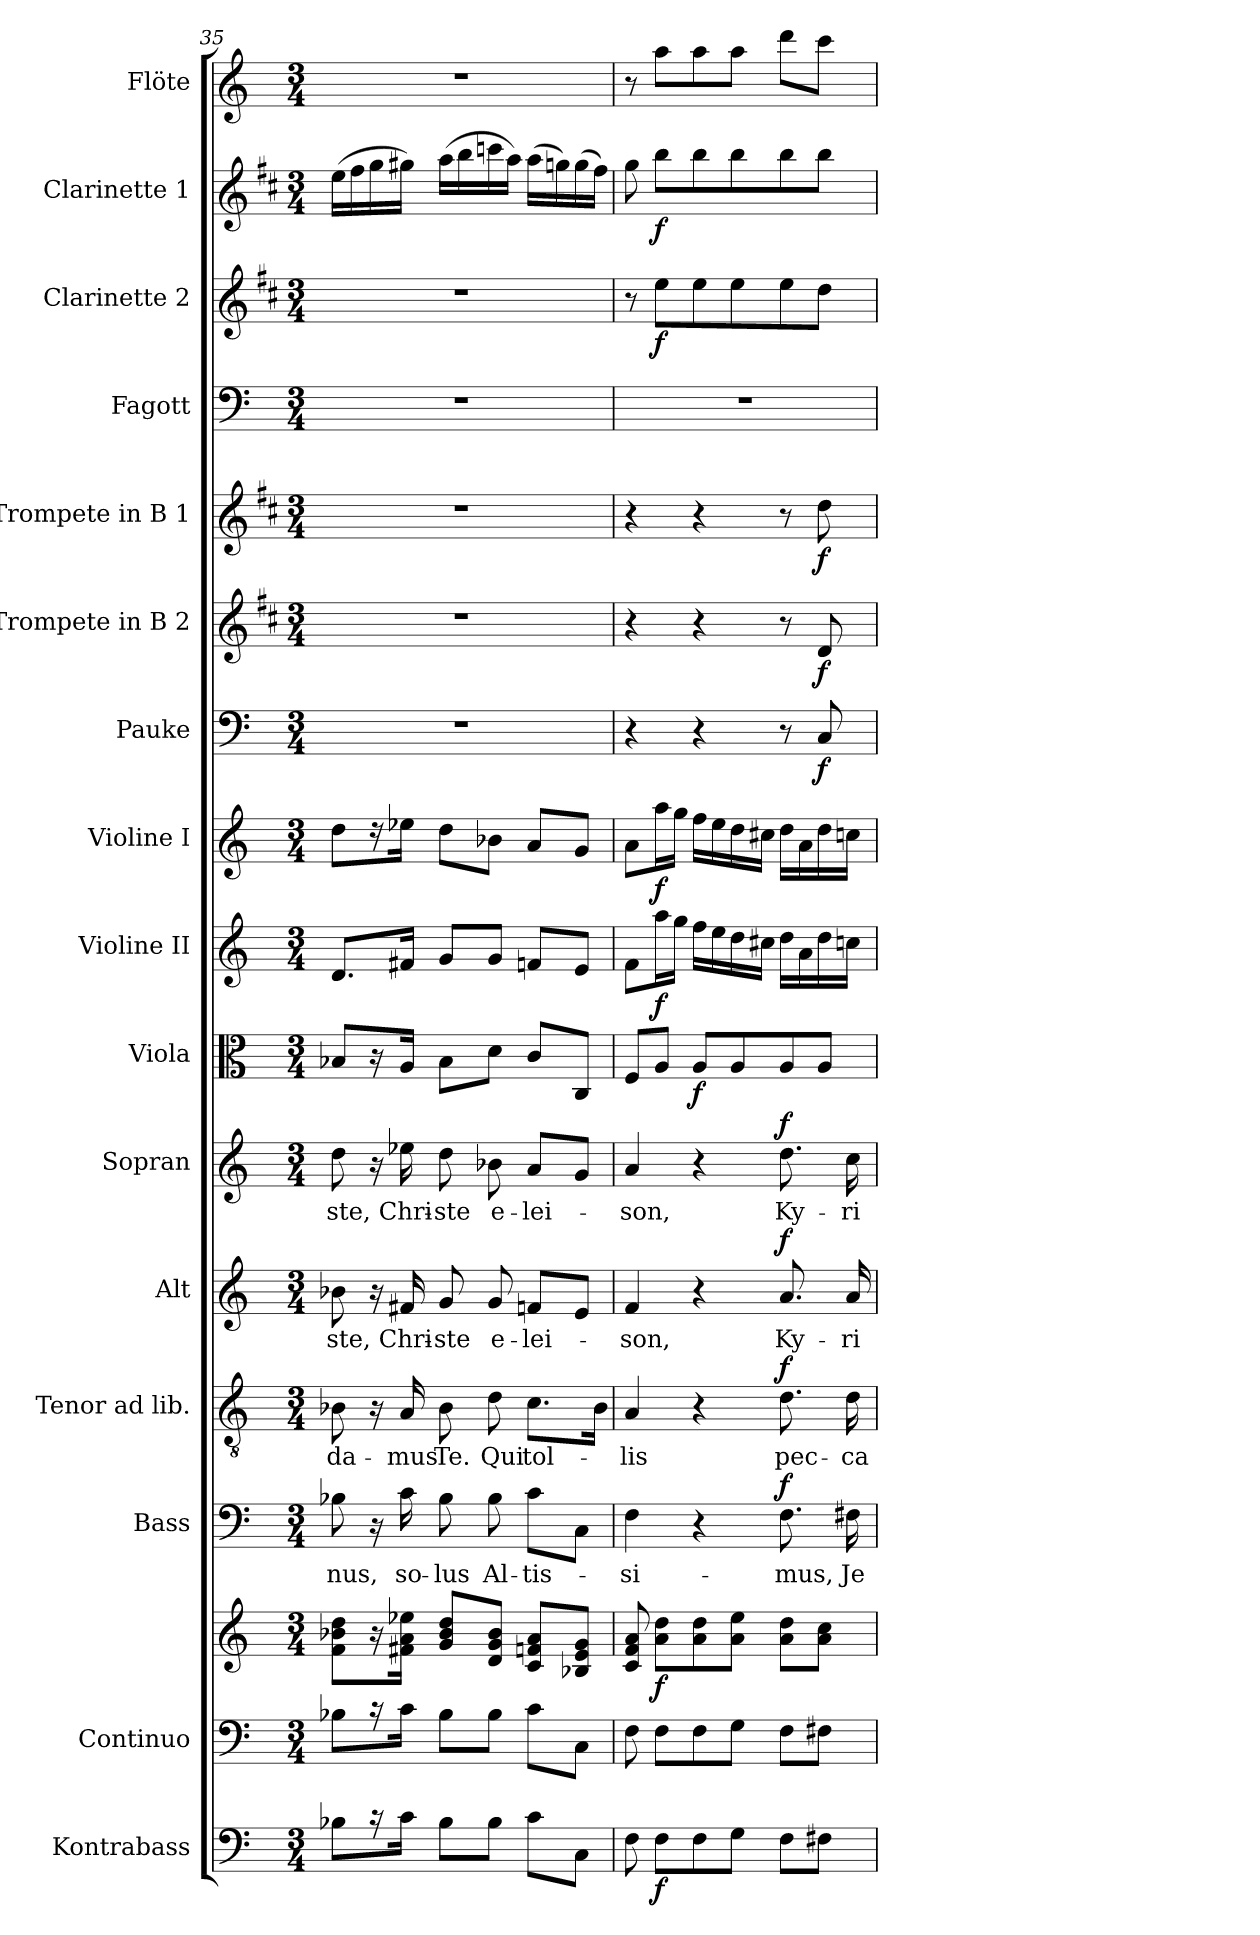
**kern	**dynam	**kern	**kern	**dynam	**kern	**text	**dynam	**kern	**text	**dynam	**kern	**text	**dynam	**kern	**text	**dynam	**kern	**dynam	**kern	**dynam	**kern	**dynam	**kern	**dynam	**kern	**dynam	**kern	**dynam	**kern	**kern	**dynam	**kern	**dynam	**kern
*part16	*part16	*part15	*part15	*part15	*part14	*part14	*part14	*part13	*part13	*part13	*part12	*part12	*part12	*part11	*part11	*part11	*part10	*part10	*part9	*part9	*part8	*part8	*part7	*part7	*part6	*part6	*part5	*part5	*part4	*part3	*part3	*part2	*part2	*part1
*staff17	*staff17	*staff16	*staff15	*staff15/16	*staff14	*staff14	*staff14	*staff13	*staff13	*staff13	*staff12	*staff12	*staff12	*staff11	*staff11	*staff11	*staff10	*staff10	*staff9	*staff9	*staff8	*staff8	*staff7	*staff7	*staff6	*staff6	*staff5	*staff5	*staff4	*staff3	*staff3	*staff2	*staff2	*staff1
*I"Kontrabass	*	*I"Continuo	*	*	*I"Bass	*	*	*I"Tenor ad lib.	*	*	*I"Alt	*	*	*I"Sopran	*	*	*I"Viola	*	*I"Violine II	*	*I"Violine I	*	*I"Pauke	*	*I"Trompete in B 2	*	*I"Trompete in B 1	*	*I"Fagott	*I"Clarinette 2	*	*I"Clarinette 1	*	*I"Flöte
*I'Kb.	*	*I'cont.	*	*	*I'B	*	*	*I'T	*	*	*I'A	*	*	*I'S	*	*	*I'Vla.	*	*I'Vl. II	*	*I'Vl. I	*	*I'Pk.	*	*	*	*	*	*I'Fg.	*I'Cl. 2	*	*I'Cl. 1	*	*I'Fl.
*clefF4	*	*clefF4	*clefG2	*	*clefF4	*	*	*clefGv2	*	*	*clefG2	*	*	*clefG2	*	*	*clefC3	*	*clefG2	*	*clefG2	*	*clefF4	*	*clefG2	*	*clefG2	*	*clefF4	*clefG2	*	*clefG2	*	*clefG2
*ITrd7c12	*	*	*	*	*	*	*	*	*	*	*	*	*	*	*	*	*	*	*	*	*	*	*	*	*ITrd1c2	*	*ITrd1c2	*	*	*ITrd1c2	*	*ITrd1c2	*	*
*k[]	*	*k[]	*k[]	*	*k[]	*	*	*k[]	*	*	*k[]	*	*	*k[]	*	*	*k[]	*	*k[]	*	*k[]	*	*k[]	*	*k[]	*	*k[]	*	*k[]	*k[]	*	*k[]	*	*k[]
*C:	*	*C:	*C:	*	*C:	*	*	*C:	*	*	*C:	*	*	*C:	*	*	*C:	*	*C:	*	*C:	*	*C:	*	*C:	*	*C:	*	*C:	*C:	*	*C:	*	*C:
*M3/4	*	*M3/4	*M3/4	*	*M3/4	*	*	*M3/4	*	*	*M3/4	*	*	*M3/4	*	*	*M3/4	*	*M3/4	*	*M3/4	*	*M3/4	*	*M3/4	*	*M3/4	*	*M3/4	*M3/4	*	*M3/4	*	*M3/4
=35	=35	=35	=35	=35	=35	=35	=35	=35	=35	=35	=35	=35	=35	=35	=35	=35	=35	=35	=35	=35	=35	=35	=35	=35	=35	=35	=35	=35	=35	=35	=35	=35	=35	=35
!	!	!	!	!	!	!LO:LY:b	!	!	!LO:LY:b	!	!	!LO:LY:b	!	!	!LO:LY:b	!	!	!	!	!	!	!	!	!	!	!	!	!	!	!	!	!	!	!
8BB-X\L	.	8B-X\L	8f\ 8b-X\ 8dd\L	.	8B-X\	-nus,	.	8B-X\	-da-	.	8b-X\	-ste,	.	8dd\	-ste,	.	8B-X/L	.	8.d/L	.	8dd\L	.	2.r	.	2.r	.	2.r	.	2.r	2.r	.	(>16dd\LL	.	2.r
.	.	.	.	.	.	.	.	.	.	.	.	.	.	.	.	.	.	.	.	.	.	.	.	.	.	.	.	.	.	.	.	16ee\	.	.
16r	.	16r	16r	.	16r	.	.	16r	.	.	16r	.	.	16r	.	.	16r	.	.	.	16r	.	.	.	.	.	.	.	.	.	.	16ff\	.	.
!	!	!	!	!	!	!LO:LY:b	!	!	!LO:LY:b	!	!	!LO:LY:b	!	!	!LO:LY:b	!	!	!	!	!	!	!	!	!	!	!	!	!	!	!	!	!	!	!
16C\Jk	.	16c\Jk	16f#X\ 16a\ 16ee-X\Jk	.	16c\	so-	.	16A/	-mus	.	16f#X/	Chri-	.	16ee-X\	Chri-	.	16A/Jk	.	16f#X/Jk	.	16ee-X\Jk	.	.	.	.	.	.	.	.	.	.	16ff#X\JJ)	.	.
!	!	!	!	!	!	!LO:LY:b	!	!	!LO:LY:b	!	!	!LO:LY:b	!	!	!LO:LY:b	!	!	!	!	!	!	!	!	!	!	!	!	!	!	!	!	!	!	!
8BB-\L	.	8B-\L	8g/ 8b-/ 8dd/L	.	8B-\	-lus	.	8B-\	Te.	.	8g/	-ste	.	8dd\	-ste	.	8B-\L	.	8g/L	.	8dd\L	.	.	.	.	.	.	.	.	.	.	(>16gg\LL	.	.
.	.	.	.	.	.	.	.	.	.	.	.	.	.	.	.	.	.	.	.	.	.	.	.	.	.	.	.	.	.	.	.	16aa\	.	.
!	!	!	!	!	!	!LO:LY:b	!	!	!LO:LY:b	!	!	!LO:LY:b	!	!	!LO:LY:b	!	!	!	!	!	!	!	!	!	!	!	!	!	!	!	!	!	!	!
8BB-\J	.	8B-\J	8d/ 8g/ 8b-/J	.	8B-\	Al-	.	8d\	Qui	.	8g/	e-	.	8b-X\	e-	.	8d\J	.	8g/J	.	8b-X\J	.	.	.	.	.	.	.	.	.	.	16bb-X\	.	.
.	.	.	.	.	.	.	.	.	.	.	.	.	.	.	.	.	.	.	.	.	.	.	.	.	.	.	.	.	.	.	.	16gg\JJ)	.	.
!	!	!	!	!	!	!LO:LY:b	!	!	!LO:LY:b	!	!	!LO:LY:b	!	!	!LO:LY:b	!	!	!	!	!	!	!	!	!	!	!	!	!	!	!	!	!	!	!
8C\L	.	8c\L	8c/ 8fn/ 8a/L	.	8c\L	-tis-	.	8.c\L	tol-	.	8fn/L	-lei-	.	8a/L	-lei-	.	8c/L	.	8fn/L	.	8a/L	.	.	.	.	.	.	.	.	.	.	(>16gg\LL	.	.
.	.	.	.	.	.	.	.	.	.	.	.	.	.	.	.	.	.	.	.	.	.	.	.	.	.	.	.	.	.	.	.	16ffn\)	.	.
8CC\J	.	8C\J	8B-X/ 8e/ 8g/J	.	8C\J	.	.	.	.	.	8e/J	.	.	8g/J	.	.	8C/J	.	8e/J	.	8g/J	.	.	.	.	.	.	.	.	.	.	(>16ff\	.	.
.	.	.	.	.	.	.	.	16B-\Jk	.	.	.	.	.	.	.	.	.	.	.	.	.	.	.	.	.	.	.	.	.	.	.	16ee\JJ)	.	.
=36	=36	=36	=36	=36	=36	=36	=36	=36	=36	=36	=36	=36	=36	=36	=36	=36	=36	=36	=36	=36	=36	=36	=36	=36	=36	=36	=36	=36	=36	=36	=36	=36	=36	=36
!	!	!	!	!	!	!LO:LY:b	!	!	!LO:LY:b	!	!	!LO:LY:b	!	!	!LO:LY:b	!	!	!	!	!	!	!	!	!	!	!	!	!	!	!	!	!	!	!
8FF\	.	8F\	8c/ 8f/ 8a/	.	4F\	-si-	.	4A/	-lis	.	4f/	-son,	.	4a/	-son,	.	8F/L	.	8f\L	.	8a\L	.	4r	.	4r	.	4r	.	2.r	8r	.	8ff\	.	8r
!	!LO:DY:b	!	!	!LO:DY:b	!	!	!	!	!	!	!	!	!	!	!	!	!	!	!	!LO:DY:b	!	!LO:DY:b	!	!	!	!	!	!	!	!	!LO:DY:b	!	!LO:DY:b	!
8FF\L	f	8F\L	8a\ 8dd\L	f	.	.	.	.	.	.	.	.	.	.	.	.	8A/J	.	16aa\L	f	16aa\L	f	.	.	.	.	.	.	.	8dd\L	f	8aa\L	f	8aa\L
.	.	.	.	.	.	.	.	.	.	.	.	.	.	.	.	.	.	.	16gg\JJ	.	16gg\JJ	.	.	.	.	.	.	.	.	.	.	.	.	.
!	!	!	!	!	!	!	!	!	!	!	!	!	!	!	!	!	!	!LO:DY:b	!	!	!	!	!	!	!	!	!	!	!	!	!	!	!	!
8FF\	.	8F\	8a\ 8dd\	.	4r	.	.	4r	.	.	4r	.	.	4r	.	.	8A/L	f	16ff\LL	.	16ff\LL	.	4r	.	4r	.	4r	.	.	8dd\	.	8aa\	.	8aa\
.	.	.	.	.	.	.	.	.	.	.	.	.	.	.	.	.	.	.	16ee\	.	16ee\	.	.	.	.	.	.	.	.	.	.	.	.	.
8GG\J	.	8G\J	8a\ 8ee\J	.	.	.	.	.	.	.	.	.	.	.	.	.	8A/	.	16dd\	.	16dd\	.	.	.	.	.	.	.	.	8dd\	.	8aa\	.	8aa\J
.	.	.	.	.	.	.	.	.	.	.	.	.	.	.	.	.	.	.	16cc#X\JJ	.	16cc#X\JJ	.	.	.	.	.	.	.	.	.	.	.	.	.
!	!	!	!	!	!	!LO:LY:b	!LO:DY:a	!	!LO:LY:b	!LO:DY:a	!	!LO:LY:b	!LO:DY:a	!	!LO:LY:b	!LO:DY:a	!	!	!	!	!	!	!	!	!	!	!	!	!	!	!	!	!	!
8FF\L	.	8F\L	8a\ 8dd\L	.	8.F\	-mus,	f	8.d\	pec-	f	8.a/	Ky-	f	8.dd\	Ky-	f	8A/	.	16dd\LL	.	16dd\LL	.	8r	.	8r	.	8r	.	.	8dd\	.	8aa\	.	8ddd\L
.	.	.	.	.	.	.	.	.	.	.	.	.	.	.	.	.	.	.	16a\	.	16a\	.	.	.	.	.	.	.	.	.	.	.	.	.
!	!	!	!	!	!	!	!	!	!	!	!	!	!	!	!	!	!	!	!	!	!	!	!	!LO:DY:b	!	!LO:DY:b	!	!LO:DY:b	!	!	!	!	!	!
8FF#X\J	.	8F#X\J	8a\ 8cc\J	.	.	.	.	.	.	.	.	.	.	.	.	.	8A/J	.	16dd\	.	16dd\	.	8C/	f	8c/	f	8cc\	f	.	8cc\J	.	8aa\J	.	8ccc\J
!	!	!	!	!	!	!LO:LY:b	!	!	!LO:LY:b	!	!	!LO:LY:b	!	!	!LO:LY:b	!	!	!	!	!	!	!	!	!	!	!	!	!	!	!	!	!	!	!
.	.	.	.	.	16F#X\	Je-	.	16d\	-ca-	.	16a/	-ri-	.	16cc\	-ri-	.	.	.	16ccn\JJ	.	16ccn\JJ	.	.	.	.	.	.	.	.	.	.	.	.	.
=	=	=	=	=	=	=	=	=	=	=	=	=	=	=	=	=	=	=	=	=	=	=	=	=	=	=	=	=	=	=	=	=	=	=
*-	*-	*-	*-	*-	*-	*-	*-	*-	*-	*-	*-	*-	*-	*-	*-	*-	*-	*-	*-	*-	*-	*-	*-	*-	*-	*-	*-	*-	*-	*-	*-	*-	*-	*-
